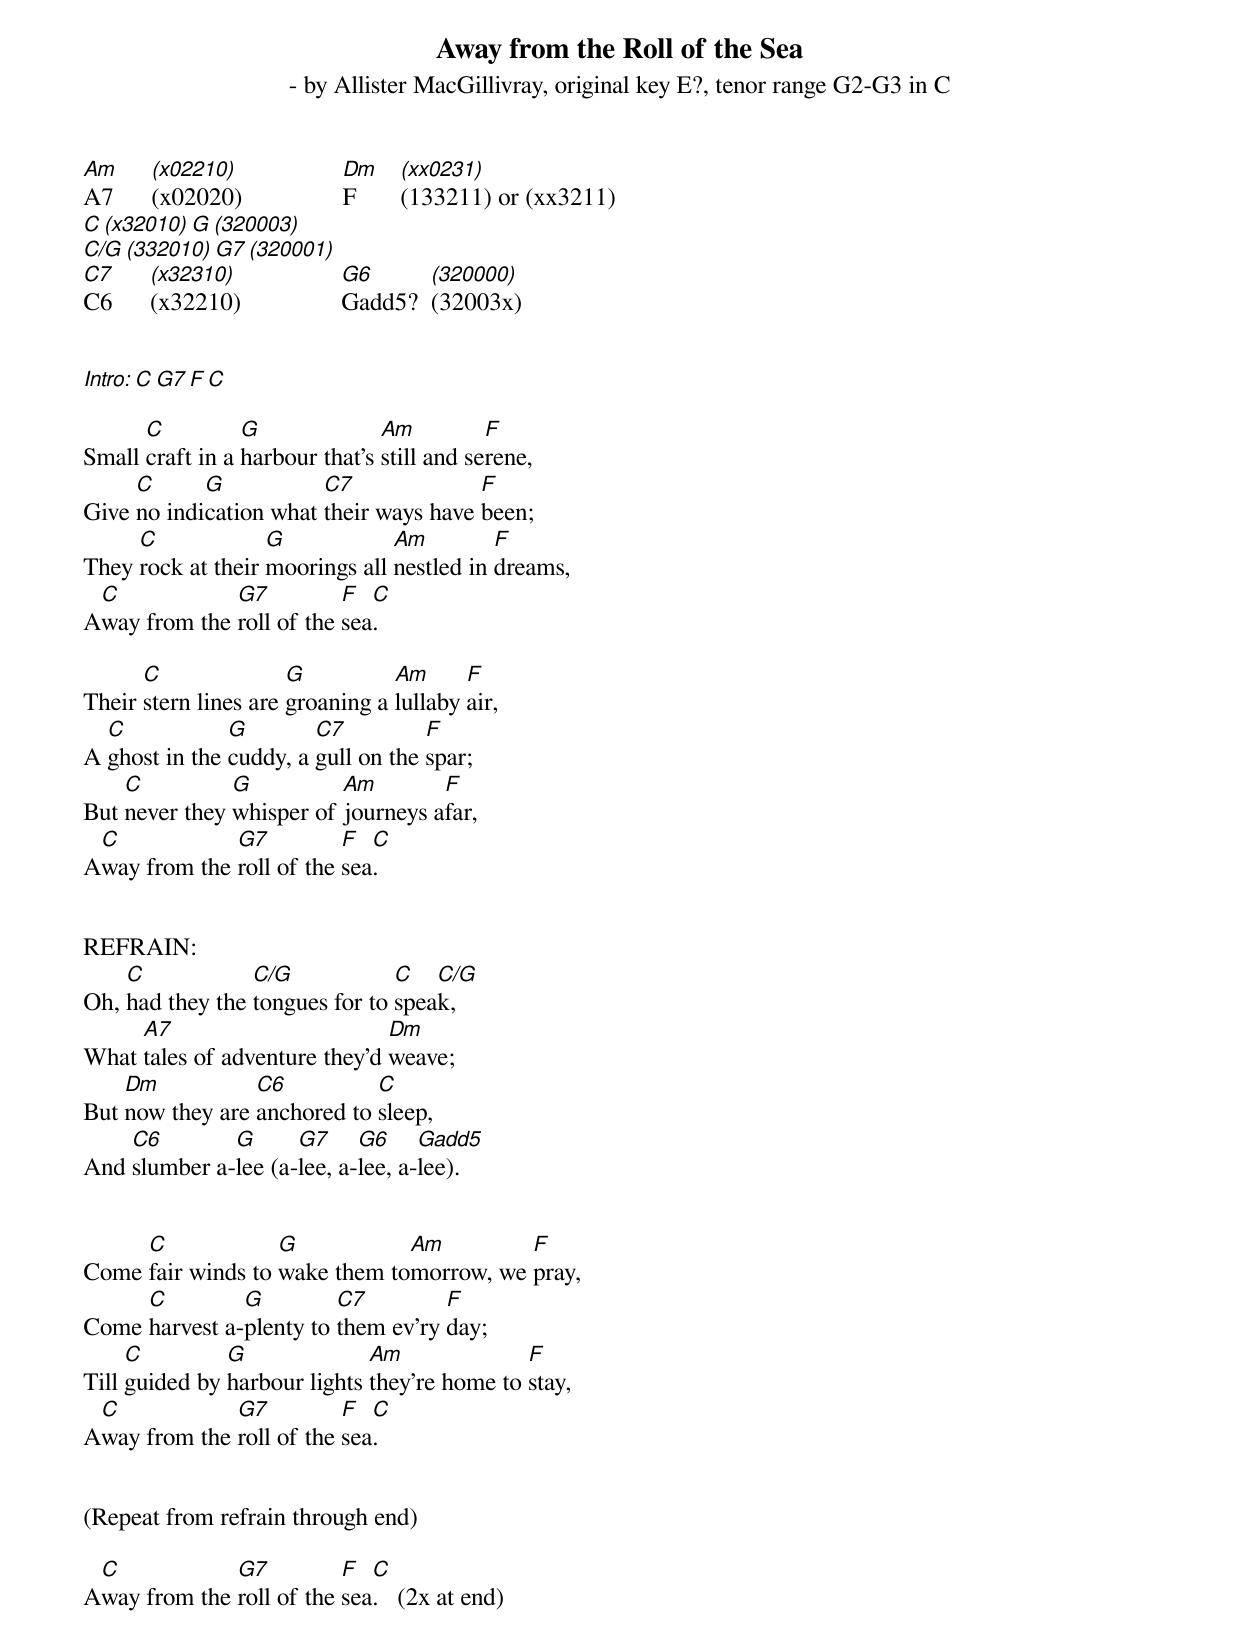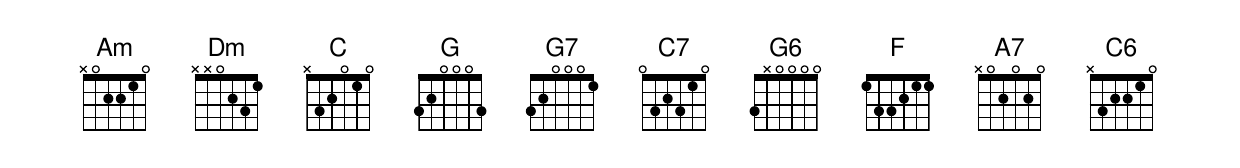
Away from the Roll of the Sea
 - by Allister MacGillivray, original key E?, tenor range G2-G3 in C

Am      (x02210)                Dm      (xx0231)
A7      (x02020)                F       (133211) or (xx3211)
C       (x32010)                G       (320003)
C/G     (332010)                G7      (320001)
C7      (x32310)                G6      (320000)
C6      (x32210)                Gadd5?  (32003x)


Intro:  C  G7  F  C

      C          G              Am          F
Small craft in a harbour that's still and serene,
     C      G           C7              F
Give no indication what their ways have been;
     C             G            Am         F
They rock at their moorings all nestled in dreams,
 C            G7          F  C
Away from the roll of the sea.

      C               G          Am      F
Their stern lines are groaning a lullaby air,
  C            G        C7          F
A ghost in the cuddy, a gull on the spar;
    C          G          Am        F
But never they whisper of journeys afar,
 C            G7          F  C
Away from the roll of the sea.


REFRAIN:
    C            C/G            C   C/G
Oh, had they the tongues for to speak,
     A7                        Dm
What tales of adventure they'd weave;
    Dm           C6          C
But now they are anchored to sleep,
    C6        G      G7     G6     Gadd5
And slumber a-lee (a-lee, a-lee, a-lee).


     C             G           Am         F
Come fair winds to wake them tomorrow, we pray,
     C         G         C7         F
Come harvest a-plenty to them ev'ry day;
     C         G              Am              F
Till guided by harbour lights they're home to stay,
 C            G7          F  C
Away from the roll of the sea.


(Repeat from refrain through end)

 C            G7          F  C
Away from the roll of the sea.   (2x at end)
